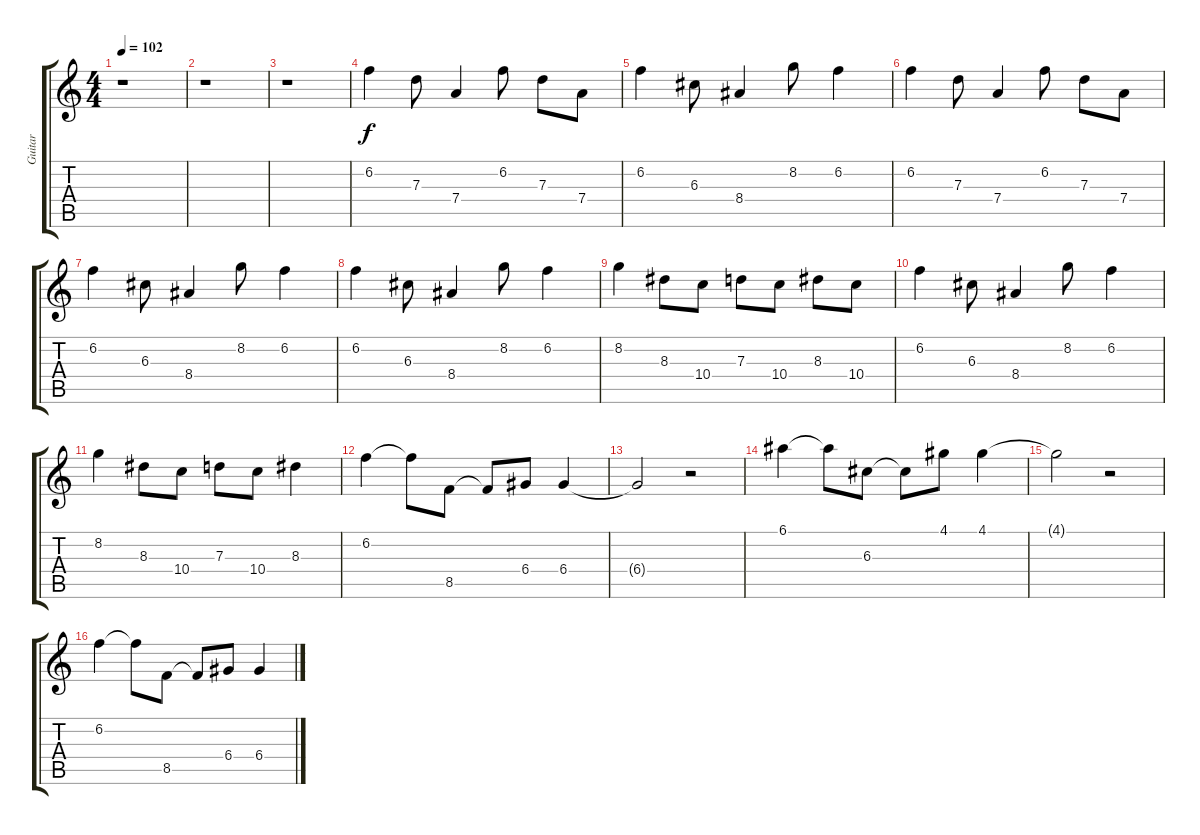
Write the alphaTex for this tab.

\track ("Guitar" "Guitar") {instrument electricguitarclean}
\staff {score tabs}
\tuning (E4 B3 G3 D3 A2 E2) {hide}
\ts (4 4)
\tempo 102
\clef g2
\ks c
r.1{dy f} |
r.1 |
r.1 |
6.2.4 7.3.8 7.4.4 6.2.8 7.3.8 7.4.8 |
6.2.4 6.3.8 8.4.4 8.2.8 6.2.4 |
6.2.4 7.3.8 7.4.4 6.2.8 7.3.8 7.4.8 |
6.2.4 6.3.8 8.4.4 8.2.8 6.2.4 |
6.2.4 6.3.8 8.4.4 8.2.8 6.2.4 |
8.2.4 8.3.8 10.4.8 7.3.8 10.4.8 8.3.8 10.4.8 |
6.2.4 6.3.8 8.4.4 8.2.8 6.2.4 |
8.2.4 8.3.8 10.4.8 7.3.8 10.4.8 8.3.4 |
6.2.4 6.2{t}.8 8.5.8 8.5{t}.8 6.4.8 6.4.4 |
6.4{t}.2 r.2 |
6.1.4 6.1{t}.8 6.3.8 6.3{t}.8 4.1.8 4.1.4 |
4.1{t}.2 r.2 |
6.2.4 6.2{t}.8 8.5.8 8.5{t}.8 6.4.8 6.4.4
